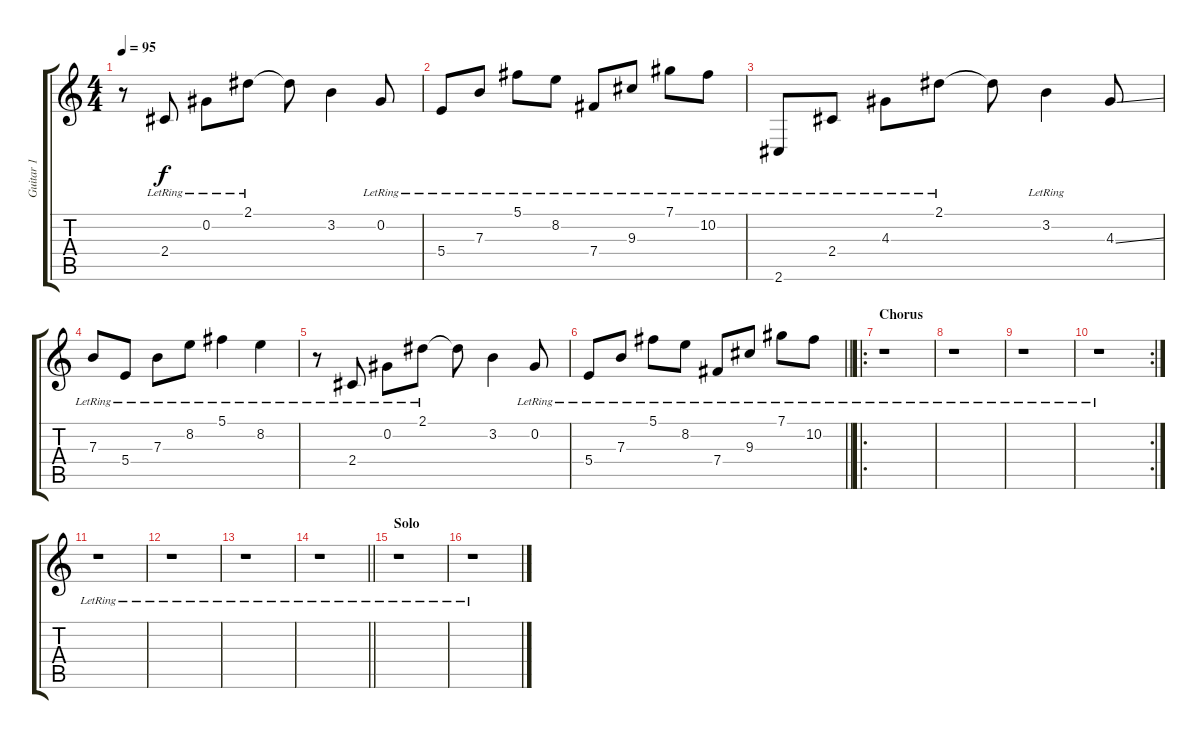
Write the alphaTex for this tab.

\track ("Guitar 1" "Guitar 1") {instrument electricguitarclean}
\staff {score tabs}
\tuning (Db4 Ab3 E3 B2 Gb2 B1) {hide}
\ts (4 4)
\tempo 95
\clef g2
\ks c
r.8{dy f} 2.4{lr}.8 0.2{lr}.8 2.1{lr}.8 2.1{t}.8 3.2.4 0.2{lr}.8 |
5.4{lr}.8 7.3{lr}.8 5.1{lr}.8 8.2{lr}.8 7.4{lr}.8 9.3{lr}.8 7.1{lr}.8 10.2{lr}.8 |
2.6{lr}.8 2.4{lr}.8 4.3{lr}.8 2.1{lr}.8 2.1{t}.8 3.2{lr}.4 4.3{ss}.8 |
7.3{lr}.8 5.4{lr}.8 7.3{lr}.8 8.2{lr}.8 5.1{lr}.4 8.2{lr}.4 |
r.8 2.4{lr}.8 0.2{lr}.8 2.1{lr}.8 2.1{t}.8 3.2.4 0.2{lr}.8 |
\barLineRight lightlight
5.4{lr}.8 7.3{lr}.8 5.1{lr}.8 8.2{lr}.8 7.4{lr}.8 9.3{lr}.8 7.1{lr}.8 10.2{lr}.8 |
\ro
\section ("" "Chorus")
r.1 |
r.1 |
r.1 |
\rc 2
r.1 |
r.1 |
r.1 |
r.1 |
\barLineRight lightlight
r.1 |
\section ("" "Solo")
r.1 |
r.1
